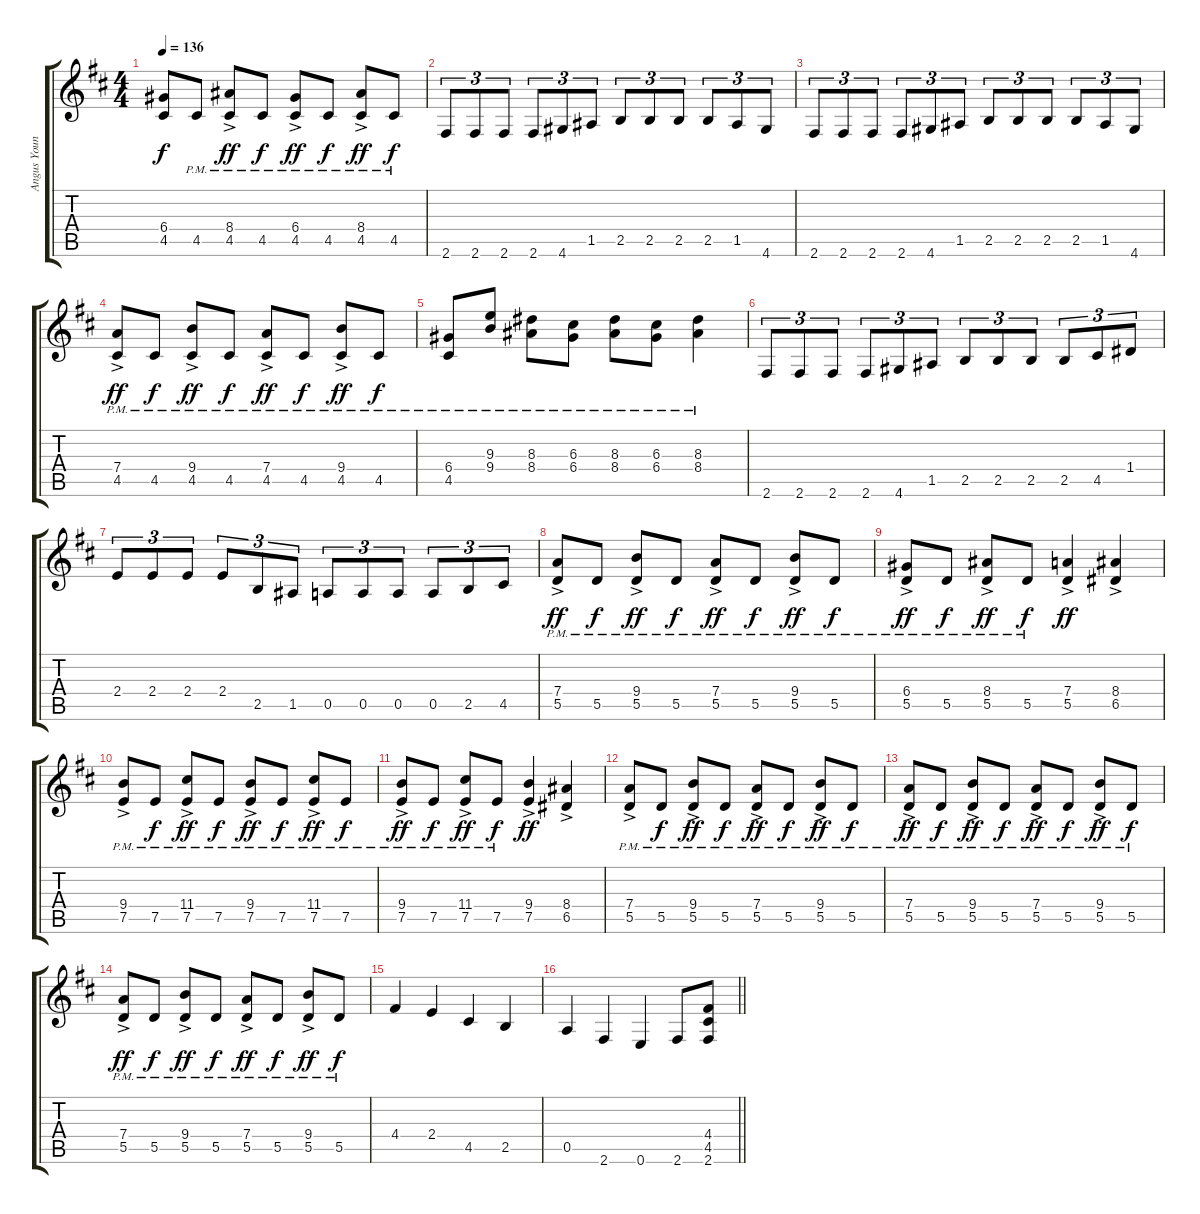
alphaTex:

\track ("Angus Young" "Angus Youn") {instrument distortionguitar}
\staff {score tabs}
\tuning (E4 B3 G3 D3 A2 E2) {hide}
\ts (4 4)
\tempo 136
\clef g2
\ks d
(6.4 4.5).8{dy f} 4.5{pm}.8 (8.4{ac pm} 4.5{ac pm}).8{dy ff} 4.5{pm}.8{dy f} (6.4{ac pm} 4.5{ac pm}).8{dy ff} 4.5{pm}.8{dy f} (8.4{ac pm} 4.5{ac pm}).8{dy ff} 4.5{pm}.8{dy f} |
2.6.8{tu (3 2)} 2.6.8{tu (3 2)} 2.6.8{tu (3 2)} 2.6.8{tu (3 2)} 4.6.8{tu (3 2)} 1.5.8{tu (3 2)} 2.5.8{tu (3 2)} 2.5.8{tu (3 2)} 2.5.8{tu (3 2)} 2.5.8{tu (3 2)} 1.5.8{tu (3 2)} 4.6.8{tu (3 2)} |
2.6.8{tu (3 2)} 2.6.8{tu (3 2)} 2.6.8{tu (3 2)} 2.6.8{tu (3 2)} 4.6.8{tu (3 2)} 1.5.8{tu (3 2)} 2.5.8{tu (3 2)} 2.5.8{tu (3 2)} 2.5.8{tu (3 2)} 2.5.8{tu (3 2)} 1.5.8{tu (3 2)} 4.6.8{tu (3 2)} |
(7.4{ac pm} 4.5{ac pm}).8{dy ff} 4.5{pm}.8{dy f} (9.4{ac pm} 4.5{ac pm}).8{dy ff} 4.5{pm}.8{dy f} (7.4{ac pm} 4.5{ac pm}).8{dy ff} 4.5{pm}.8{dy f} (9.4{ac pm} 4.5{ac pm}).8{dy ff} 4.5{pm}.8{dy f} |
(6.4{pm} 4.5{pm}).8 (9.3{pm} 9.4{pm}).8 (8.3{pm} 8.4{pm}).8 (6.3{pm} 6.4{pm}).8 (8.3{pm} 8.4{pm}).8 (6.3{pm} 6.4{pm}).8 (8.3{pm} 8.4{pm}).4 |
2.6.8{tu (3 2)} 2.6.8{tu (3 2)} 2.6.8{tu (3 2)} 2.6.8{tu (3 2)} 4.6.8{tu (3 2)} 1.5.8{tu (3 2)} 2.5.8{tu (3 2)} 2.5.8{tu (3 2)} 2.5.8{tu (3 2)} 2.5.8{tu (3 2)} 4.5.8{tu (3 2)} 1.4.8{tu (3 2)} |
2.4.8{tu (3 2)} 2.4.8{tu (3 2)} 2.4.8{tu (3 2)} 2.4.8{tu (3 2)} 2.5.8{tu (3 2)} 1.5.8{tu (3 2)} 0.5.8{tu (3 2)} 0.5.8{tu (3 2)} 0.5.8{tu (3 2)} 0.5.8{tu (3 2)} 2.5.8{tu (3 2)} 4.5.8{tu (3 2)} |
(7.4{ac pm} 5.5{ac pm}).8{dy ff} 5.5{pm}.8{dy f} (9.4{ac pm} 5.5{ac pm}).8{dy ff} 5.5{pm}.8{dy f} (7.4{ac pm} 5.5{ac pm}).8{dy ff} 5.5{pm}.8{dy f} (9.4{ac pm} 5.5{ac pm}).8{dy ff} 5.5{pm}.8{dy f} |
(6.4{ac pm} 5.5{ac pm}).8{dy ff} 5.5{pm}.8{dy f} (8.4{ac pm} 5.5{ac pm}).8{dy ff} 5.5{pm}.8{dy f} (7.4{ac} 5.5{ac}).4{dy ff} (8.4{ac} 6.5{ac}).4 |
(9.4{ac pm} 7.5{ac pm}).8 7.5{pm}.8{dy f} (11.4{ac pm} 7.5{ac pm}).8{dy ff} 7.5{pm}.8{dy f} (9.4{ac pm} 7.5{ac pm}).8{dy ff} 7.5{pm}.8{dy f} (11.4{ac pm} 7.5{ac pm}).8{dy ff} 7.5{pm}.8{dy f} |
(9.4{ac pm} 7.5{ac pm}).8{dy ff} 7.5{pm}.8{dy f} (11.4{ac pm} 7.5{ac pm}).8{dy ff} 7.5{pm}.8{dy f} (9.4{ac} 7.5{ac}).4{dy ff} (8.4{ac} 6.5{ac}).4 |
(7.4{ac pm} 5.5{ac pm}).8 5.5{pm}.8{dy f} (9.4{ac pm} 5.5{ac pm}).8{dy ff} 5.5{pm}.8{dy f} (7.4{ac pm} 5.5{ac pm}).8{dy ff} 5.5{pm}.8{dy f} (9.4{ac pm} 5.5{ac pm}).8{dy ff} 5.5{pm}.8{dy f} |
(7.4{ac pm} 5.5{ac pm}).8{dy ff} 5.5{pm}.8{dy f} (9.4{ac pm} 5.5{ac pm}).8{dy ff} 5.5{pm}.8{dy f} (7.4{ac pm} 5.5{ac pm}).8{dy ff} 5.5{pm}.8{dy f} (9.4{ac pm} 5.5{ac pm}).8{dy ff} 5.5{pm}.8{dy f} |
(7.4{ac pm} 5.5{ac pm}).8{dy ff} 5.5{pm}.8{dy f} (9.4{ac pm} 5.5{ac pm}).8{dy ff} 5.5{pm}.8{dy f} (7.4{ac pm} 5.5{ac pm}).8{dy ff} 5.5{pm}.8{dy f} (9.4{ac pm} 5.5{ac pm}).8{dy ff} 5.5{pm}.8{dy f} |
4.4.4 2.4.4 4.5.4 2.5.4 |
\barLineRight lightlight
0.5.4 2.6.4 0.6.4 2.6.8 (4.4{sl} 4.5{sl} 2.6{sl}).8
